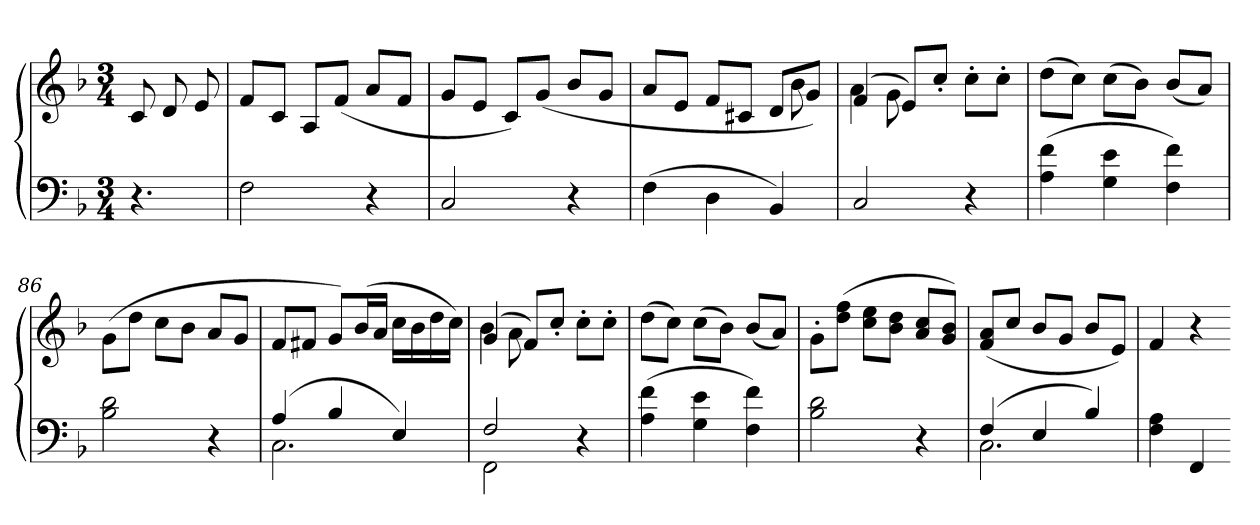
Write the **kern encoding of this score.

**kern	**kern
*part1	*part1
*staff2	*staff1
*clefF4	*clefG2
*k[b-]	*k[b-]
*F:	*F:
*M3/4	*M3/4
=	=
4.r	8c
.	8d
.	8e
=81	=81
2F	8fL
.	8cJ
.	8AL
.	(8fJ
4r	8aL
.	8fJ
=82	=82
2C	8gL
.	8eJ
.	8cL)
.	(8gJ
4r	8b-L
.	8gJ
=83	=83
*	*^
(4F	8aL	2ryy
.	8eJ	.
4D	8fL	.
.	8c#XJ	.
4BB-)	8dL	8ryy
.	8gJ)	8b-
=84	=84	=84
2C	(4f	4a
.	8eL)	8g
.	8cc'J	4.ryy
4r	8cc'L	.
.	8cc'J	.
*	*v	*v
=85	=85
(4A 4f	(8ddL
.	8ccJ)
4G 4e	(8ccL
.	8b-J)
4F 4f)	(8b-L
.	8aJ)
=86	=86
2B- 2d	(8gL
.	8ddJ
.	8ccL
.	8b-J
4r	8aL
.	8gJ
=87	=87
*^	*
(4A	2.C	8fL
.	.	8f#XJ
4B-	.	8gL)
.	.	(16b-L
.	.	16aJJ
4E)	.	16ccLL
.	.	16b-
.	.	16dd
.	.	16ccJJ)
=88	=88	=88
*	*	*^
2F	2FF	(4g	4b-
.	.	8fL)	8a
.	.	8cc'J	4.ryy
4r	4ryy	8cc'L	.
.	.	8cc'J	.
*v	*v	*	*
*	*v	*v
=89	=89
(4A 4f	(8ddL
.	8ccJ)
4G 4e	(8ccL
.	8b-J)
4F 4f)	(8b-L
.	8aJ)
=90	=90
2B- 2d	8g'L
.	(8dd 8ffJ
.	8cc 8eeL
.	8b- 8ddJ
4r	8a 8ccL
.	8g 8b-J)
=91	=91
*^	*
(4F	2.C	(8f 8aL
.	.	8ccJ
4E	.	8b-L
.	.	8gJ
4B-)	.	8b-L
.	.	8eJ)
*v	*v	*
=92	=92
4F 4A	4f
4FF	4r
=-	=-
*-	*-
